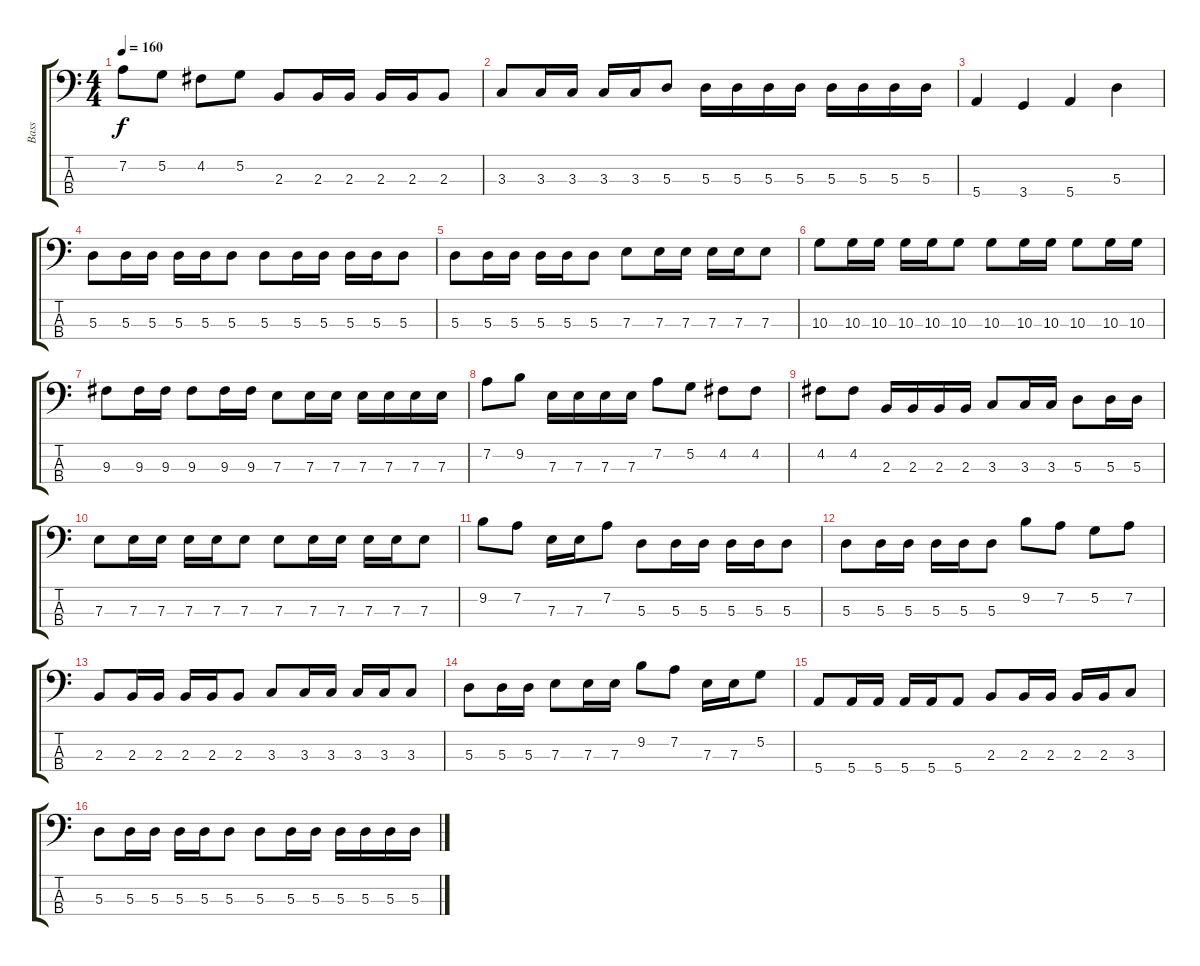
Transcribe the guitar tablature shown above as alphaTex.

\track ("Bass" "Bass") {instrument electricbassfinger}
\staff {score tabs}
\tuning (G2 D2 A1 E1) {hide}
\ts (4 4)
\tempo 160
\clef f4
\ks c
7.2.8{dy f} 5.2.8 4.2.8 5.2.8 2.3.8 2.3.16 2.3.16 2.3.16 2.3.16 2.3.8 |
3.3.8 3.3.16 3.3.16 3.3.16 3.3.16 5.3.8 5.3.16 5.3.16 5.3.16 5.3.16 5.3.16 5.3.16 5.3.16 5.3.16 |
5.4.4 3.4.4 5.4.4 5.3.4 |
5.3.8 5.3.16 5.3.16 5.3.16 5.3.16 5.3.8 5.3.8 5.3.16 5.3.16 5.3.16 5.3.16 5.3.8 |
5.3.8 5.3.16 5.3.16 5.3.16 5.3.16 5.3.8 7.3.8 7.3.16 7.3.16 7.3.16 7.3.16 7.3.8 |
10.3.8 10.3.16 10.3.16 10.3.16 10.3.16 10.3.8 10.3.8 10.3.16 10.3.16 10.3.8 10.3.16 10.3.16 |
9.3.8 9.3.16 9.3.16 9.3.8 9.3.16 9.3.16 7.3.8 7.3.16 7.3.16 7.3.16 7.3.16 7.3.16 7.3.16 |
7.2.8 9.2.8 7.3.16 7.3.16 7.3.16 7.3.16 7.2.8 5.2.8 4.2.8 4.2.8 |
4.2.8 4.2.8 2.3.16 2.3.16 2.3.16 2.3.16 3.3.8 3.3.16 3.3.16 5.3.8 5.3.16 5.3.16 |
7.3.8 7.3.16 7.3.16 7.3.16 7.3.16 7.3.8 7.3.8 7.3.16 7.3.16 7.3.16 7.3.16 7.3.8 |
9.2.8 7.2.8 7.3.16 7.3.16 7.2.8 5.3.8 5.3.16 5.3.16 5.3.16 5.3.16 5.3.8 |
5.3.8 5.3.16 5.3.16 5.3.16 5.3.16 5.3.8 9.2.8 7.2.8 5.2.8 7.2.8 |
2.3.8 2.3.16 2.3.16 2.3.16 2.3.16 2.3.8 3.3.8 3.3.16 3.3.16 3.3.16 3.3.16 3.3.8 |
5.3.8 5.3.16 5.3.16 7.3.8 7.3.16 7.3.16 9.2.8 7.2.8 7.3.16 7.3.16 5.2.8 |
5.4.8 5.4.16 5.4.16 5.4.16 5.4.16 5.4.8 2.3.8 2.3.16 2.3.16 2.3.16 2.3.16 3.3.8 |
5.3.8 5.3.16 5.3.16 5.3.16 5.3.16 5.3.8 5.3.8 5.3.16 5.3.16 5.3.16 5.3.16 5.3.16 5.3.16
